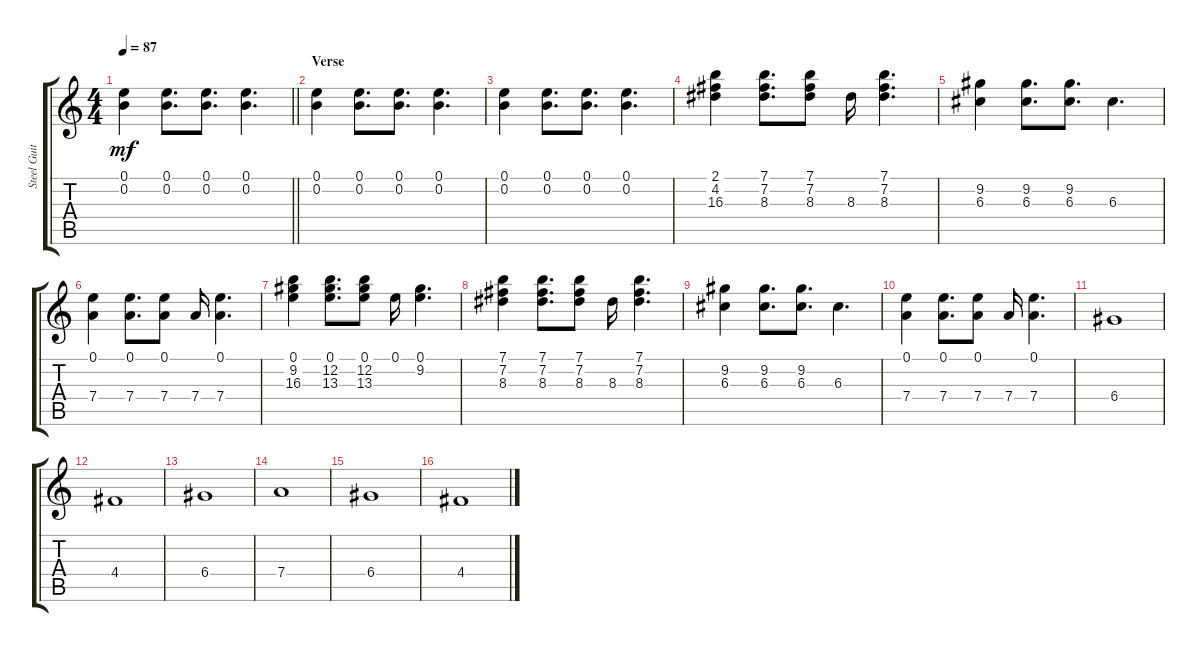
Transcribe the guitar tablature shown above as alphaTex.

\track ("Steel Guitar" "Steel Guit") {instrument acousticguitarsteel}
\staff {score tabs}
\tuning (E4 B3 G3 D3 A2 E2) {hide}
\ts (4 4)
\tempo 87
\clef g2
\barLineRight lightlight
\ks c
(0.1 0.2).4{dy mf instrument acousticguitarsteel} (0.1 0.2).8{d} (0.1 0.2).8{d} (0.1 0.2).4{d} |
\section ("" "Verse")
(0.1 0.2).4 (0.1 0.2).8{d} (0.1 0.2).8{d} (0.1 0.2).4{d} |
(0.1 0.2).4 (0.1 0.2).8{d} (0.1 0.2).8{d} (0.1 0.2).4{d} |
(2.1 4.2 16.3).4 (7.1 7.2 8.3).8{d} (7.1 7.2 8.3).8 8.3.16 (7.1 7.2 8.3).4{d} |
(9.2 6.3).4 (9.2 6.3).8{d} (9.2 6.3).8{d} 6.3.4{d} |
(0.1 7.4).4 (0.1 7.4).8{d} (0.1 7.4).8 7.4.16 (0.1 7.4).4{d} |
(0.1 9.2 16.3).4 (0.1 12.2 13.3).8{d} (0.1 12.2 13.3).8 0.1.16 (0.1 9.2).4{d} |
(7.1 7.2 8.3).4 (7.1 7.2 8.3).8{d} (7.1 7.2 8.3).8 8.3.16 (7.1 7.2 8.3).4{d} |
(9.2 6.3).4 (9.2 6.3).8{d} (9.2 6.3).8{d} 6.3.4{d} |
(0.1 7.4).4 (0.1 7.4).8{d} (0.1 7.4).8 7.4.16 (0.1 7.4).4{d} |
6.4.1 |
4.4.1 |
6.4.1 |
7.4.1 |
6.4.1 |
4.4.1
